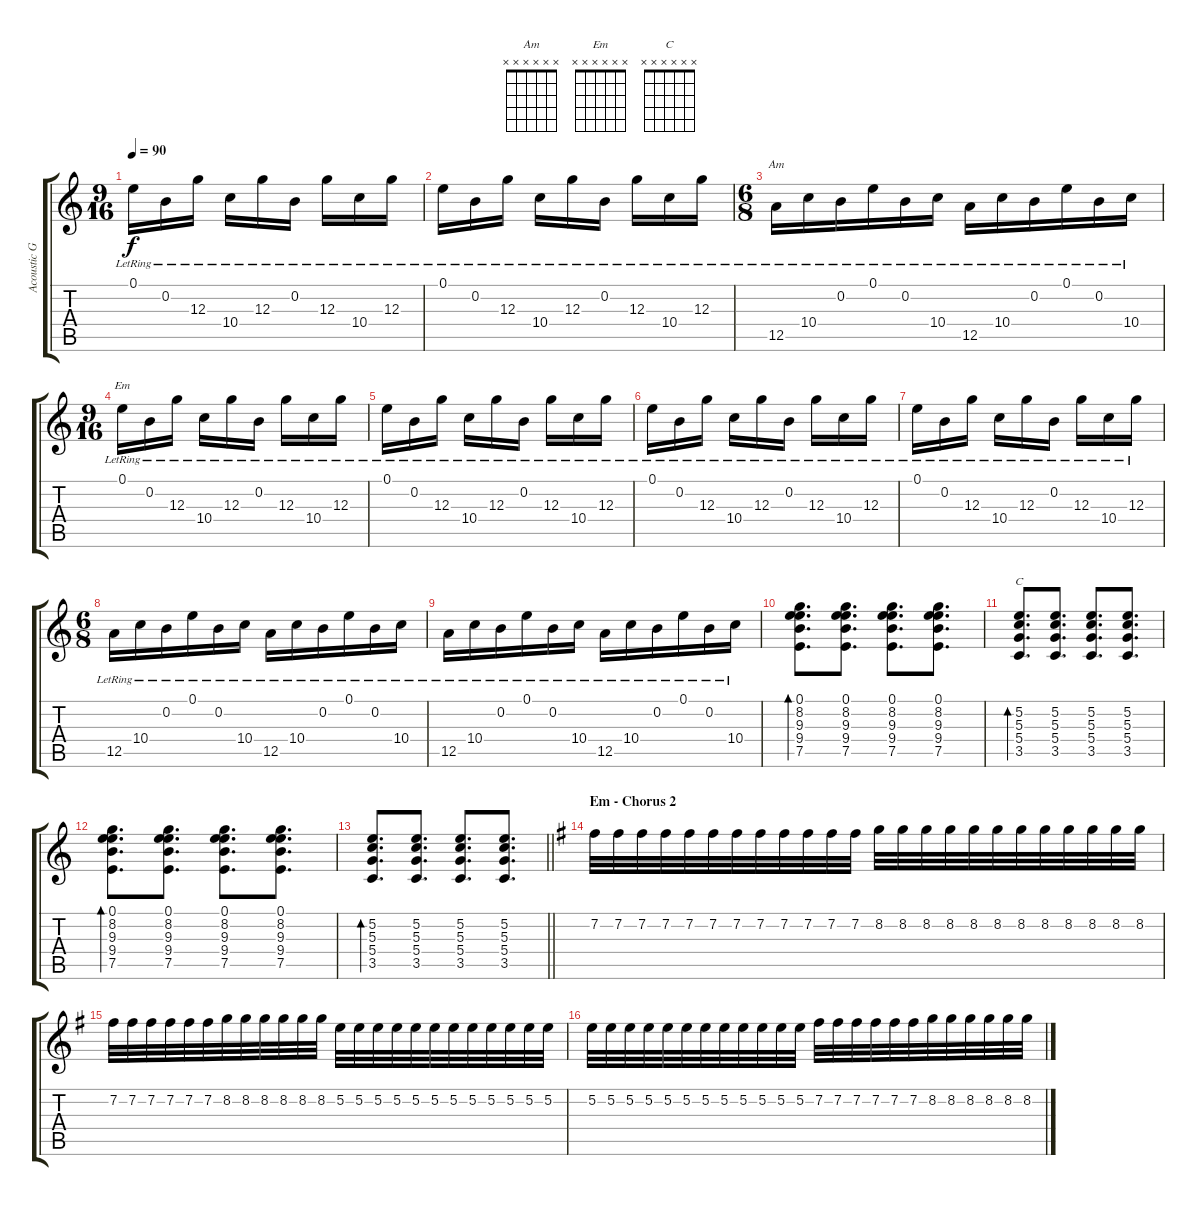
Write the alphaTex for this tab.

\track ("Acoustic Guitar (Tankian)" "Acoustic G") {instrument acousticguitarsteel}
\staff {score tabs}
\tuning (E4 B3 G3 D3 A2 E2) {hide}
\chord ("Am" x x x x x x)
\chord ("Em" x x x x x x)
\chord ("C" x x x x x x)
\ts (9 16)
\tempo 90
\clef g2
\ks aminor
0.1{lr}.16{dy f} 0.2{lr}.16 12.3{lr}.16 10.4{lr}.16 12.3{lr}.16 0.2{lr}.16 12.3{lr}.16 10.4{lr}.16 12.3{lr}.16 |
0.1{lr}.16 0.2{lr}.16 12.3{lr}.16 10.4{lr}.16 12.3{lr}.16 0.2{lr}.16 12.3{lr}.16 10.4{lr}.16 12.3{lr}.16 |
\ts (6 8)
12.5{lr}.16{ch "Am"} 10.4{lr}.16 0.2{lr}.16 0.1{lr}.16 0.2{lr}.16 10.4{lr}.16 12.5{lr}.16 10.4{lr}.16 0.2{lr}.16 0.1{lr}.16 0.2{lr}.16 10.4{lr}.16 |
\ts (9 16)
0.1{lr}.16{ch "Em"} 0.2{lr}.16 12.3{lr}.16 10.4{lr}.16 12.3{lr}.16 0.2{lr}.16 12.3{lr}.16 10.4{lr}.16 12.3{lr}.16 |
0.1{lr}.16 0.2{lr}.16 12.3{lr}.16 10.4{lr}.16 12.3{lr}.16 0.2{lr}.16 12.3{lr}.16 10.4{lr}.16 12.3{lr}.16 |
0.1{lr}.16 0.2{lr}.16 12.3{lr}.16 10.4{lr}.16 12.3{lr}.16 0.2{lr}.16 12.3{lr}.16 10.4{lr}.16 12.3{lr}.16 |
0.1{lr}.16 0.2{lr}.16 12.3{lr}.16 10.4{lr}.16 12.3{lr}.16 0.2{lr}.16 12.3{lr}.16 10.4{lr}.16 12.3{lr}.16 |
\ts (6 8)
12.5{lr}.16 10.4{lr}.16 0.2{lr}.16 0.1{lr}.16 0.2{lr}.16 10.4{lr}.16 12.5{lr}.16 10.4{lr}.16 0.2{lr}.16 0.1{lr}.16 0.2{lr}.16 10.4{lr}.16 |
12.5{lr}.16 10.4{lr}.16 0.2{lr}.16 0.1{lr}.16 0.2{lr}.16 10.4{lr}.16 12.5{lr}.16 10.4{lr}.16 0.2{lr}.16 0.1{lr}.16 0.2{lr}.16 10.4{lr}.16 |
(0.1 8.2 9.3 9.4 7.5).8{d bd 120} (0.1 8.2 9.3 9.4 7.5).8{d} (0.1 8.2 9.3 9.4 7.5).8{d} (0.1 8.2 9.3 9.4 7.5).8{d} |
(5.2 5.3 5.4 3.5).8{d bd 120 ch "C"} (5.2 5.3 5.4 3.5).8{d} (5.2 5.3 5.4 3.5).8{d} (5.2 5.3 5.4 3.5).8{d} |
(0.1 8.2 9.3 9.4 7.5).8{d bd 120} (0.1 8.2 9.3 9.4 7.5).8{d} (0.1 8.2 9.3 9.4 7.5).8{d} (0.1 8.2 9.3 9.4 7.5).8{d} |
\barLineRight lightlight
(5.2 5.3 5.4 3.5).8{d bd 120} (5.2 5.3 5.4 3.5).8{d} (5.2 5.3 5.4 3.5).8{d} (5.2 5.3 5.4 3.5).8{d} |
\section ("" "Em - Chorus 2")
\ks eminor
7.2.32 7.2.32 7.2.32 7.2.32 7.2.32 7.2.32 7.2.32 7.2.32 7.2.32 7.2.32 7.2.32 7.2.32 8.2.32 8.2.32 8.2.32 8.2.32 8.2.32 8.2.32 8.2.32 8.2.32 8.2.32 8.2.32 8.2.32 8.2.32 |
7.2.32 7.2.32 7.2.32 7.2.32 7.2.32 7.2.32 8.2.32 8.2.32 8.2.32 8.2.32 8.2.32 8.2.32 5.2.32 5.2.32 5.2.32 5.2.32 5.2.32 5.2.32 5.2.32 5.2.32 5.2.32 5.2.32 5.2.32 5.2.32 |
5.2.32 5.2.32 5.2.32 5.2.32 5.2.32 5.2.32 5.2.32 5.2.32 5.2.32 5.2.32 5.2.32 5.2.32 7.2.32 7.2.32 7.2.32 7.2.32 7.2.32 7.2.32 8.2.32 8.2.32 8.2.32 8.2.32 8.2.32 8.2.32
